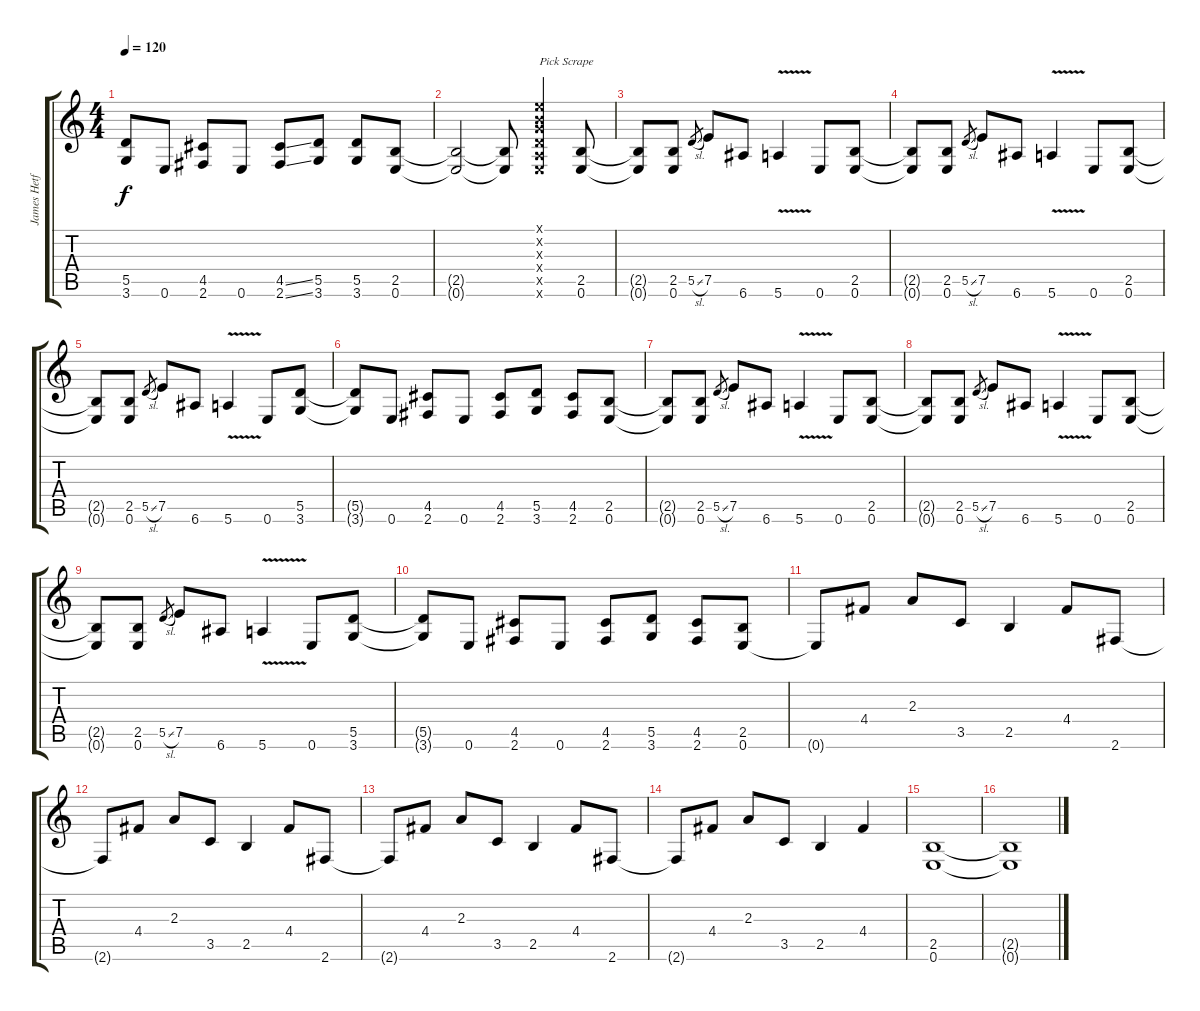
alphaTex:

\track ("James Hetfield (Rhythm)" "James Hetf") {instrument distortionguitar}
\staff {score tabs}
\tuning (E4 B3 G3 D3 A2 E2) {hide}
\ts (4 4)
\tempo 120
\clef g2
\ks c
(5.5 3.6).8{dy f} 0.6.8 (4.5 2.6).8 0.6.8 (4.5{ss} 2.6{ss}).8 (5.5 3.6).8 (5.5 3.6).8 (2.5 0.6).8 |
(2.5{t} 0.6{t}).2 (2.5{t} 0.6{t}).8 (0.1{x} 0.2{x} 0.3{x} 0.4{x} 0.5{x} 0.6{x}).4{txt "Pick Scrape"} (2.5 0.6).8 |
(2.5{t} 0.6{t}).8 (2.5 0.6).8 5.5{sl}.8{gr} 7.5.8 6.6.8 5.6{v}.4 0.6.8 (2.5 0.6).8 |
(2.5{t} 0.6{t}).8 (2.5 0.6).8 5.5{sl}.8{gr} 7.5.8 6.6.8 5.6{v}.4 0.6.8 (2.5 0.6).8 |
(2.5{t} 0.6{t}).8 (2.5 0.6).8 5.5{sl}.8{gr} 7.5.8 6.6.8 5.6{v}.4 0.6.8 (5.5 3.6).8 |
(5.5{t} 3.6{t}).8 0.6.8 (4.5 2.6).8 0.6.8 (4.5 2.6).8 (5.5 3.6).8 (4.5 2.6).8 (2.5 0.6).8 |
(2.5{t} 0.6{t}).8 (2.5 0.6).8 5.5{sl}.8{gr} 7.5.8 6.6.8 5.6{v}.4 0.6.8 (2.5 0.6).8 |
(2.5{t} 0.6{t}).8 (2.5 0.6).8 5.5{sl}.8{gr} 7.5.8 6.6.8 5.6{v}.4 0.6.8 (2.5 0.6).8 |
(2.5{t} 0.6{t}).8 (2.5 0.6).8 5.5{sl}.8{gr} 7.5.8 6.6.8 5.6{v}.4 0.6.8 (5.5 3.6).8 |
(5.5{t} 3.6{t}).8 0.6.8 (4.5 2.6).8 0.6.8 (4.5 2.6).8 (5.5 3.6).8 (4.5 2.6).8 (2.5 0.6).8 |
0.6{t}.8 4.4.8 2.3.8 3.5.8 2.5.4 4.4.8 2.6.8 |
2.6{t}.8 4.4.8 2.3.8 3.5.8 2.5.4 4.4.8 2.6.8 |
2.6{t}.8 4.4.8 2.3.8 3.5.8 2.5.4 4.4.8 2.6.8 |
2.6{t}.8 4.4.8 2.3.8 3.5.8 2.5.4 4.4.4 |
(2.5 0.6).1 |
(2.5{t} 0.6{t}).1
